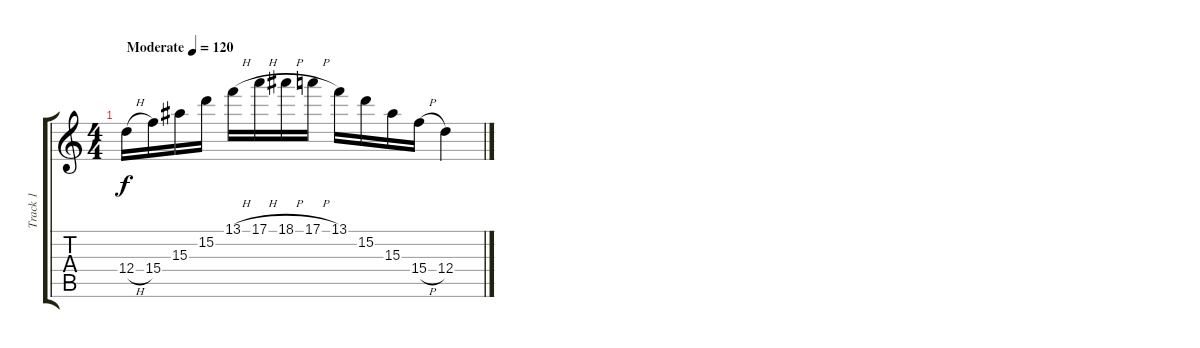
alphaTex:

\track ("Track 1" "Track 1") {instrument acousticguitarsteel}
\staff {score tabs}
\tuning (E4 B3 G3 D3 A2 E2) {hide}
\ts (4 4)
\tempo (120 "Moderate")
\clef g2
\ks c
12.4{h}.16{dy f instrument acousticguitarsteel} 15.4.16 15.3.16 15.2.16 13.1{h}.16 17.1{h}.16 18.1{h}.16 17.1{h}.16 13.1.16 15.2.16 15.3.16 15.4{h}.16 12.4.4
